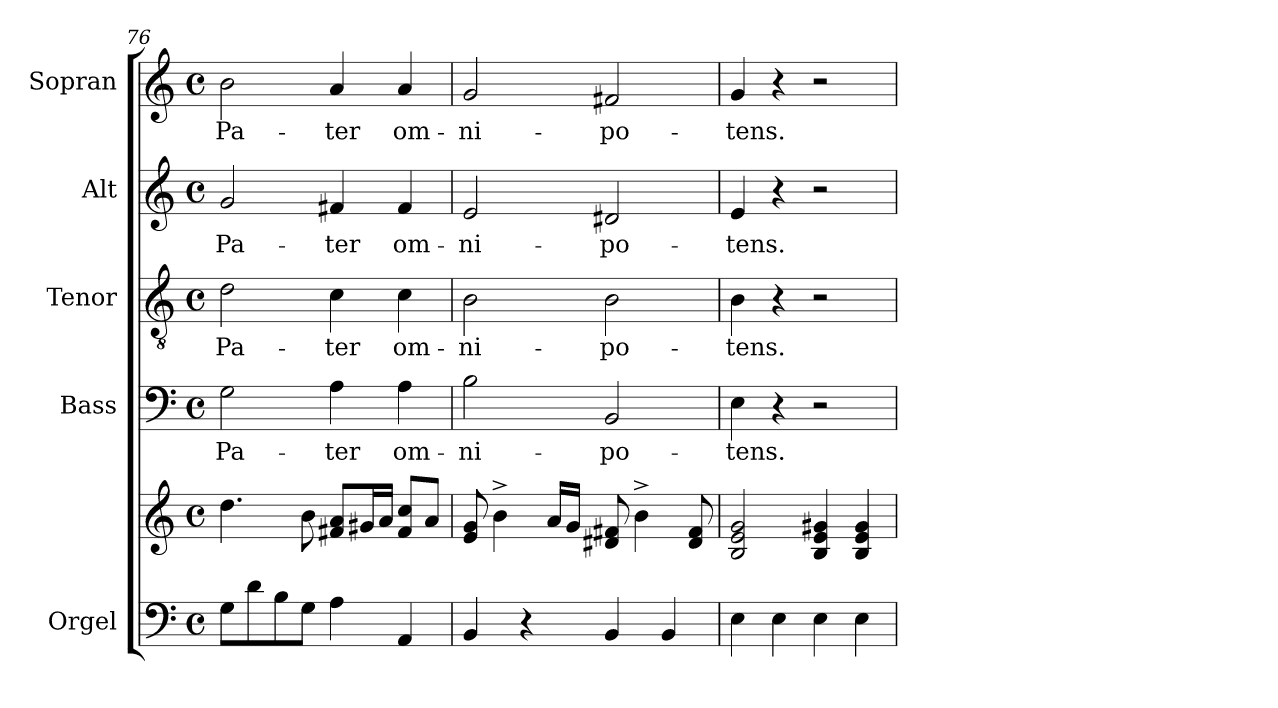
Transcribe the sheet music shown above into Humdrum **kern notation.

**kern	**kern	**kern	**text	**kern	**text	**kern	**text	**kern	**text
*part5	*part5	*part4	*part4	*part3	*part3	*part2	*part2	*part1	*part1
*staff6	*staff5	*staff4	*staff4	*staff3	*staff3	*staff2	*staff2	*staff1	*staff1
*I"Orgel	*	*I"Bass	*	*I"Tenor	*	*I"Alt	*	*I"Sopran	*
*I'Org.	*	*I'B.	*	*I'T.	*	*I'A.	*	*I'S.	*
*clefF4	*clefG2	*clefF4	*	*clefGv2	*	*clefG2	*	*clefG2	*
*k[]	*k[]	*k[]	*	*k[]	*	*k[]	*	*k[]	*
*C:	*C:	*C:	*	*C:	*	*C:	*	*C:	*
*M4/4	*M4/4	*M4/4	*	*M4/4	*	*M4/4	*	*M4/4	*
*met(c)	*met(c)	*met(c)	*	*met(c)	*	*met(c)	*	*met(c)	*
=76	=76	=76	=76	=76	=76	=76	=76	=76	=76
!	!	!	!LO:LY:b	!	!LO:LY:b	!	!LO:LY:b	!	!LO:LY:b
8G\L	4.dd\	2G\	Pa-	2d\	Pa-	2g/	Pa-	2b\	Pa-
8d\	.	.	.	.	.	.	.	.	.
8B\	.	.	.	.	.	.	.	.	.
8G\J	8b\	.	.	.	.	.	.	.	.
!	!	!	!LO:LY:b	!	!LO:LY:b	!	!LO:LY:b	!	!LO:LY:b
4A\	8f#X/ 8a/L	4A\	-ter	4c\	-ter	4f#X/	-ter	4a/	-ter
.	16g#X/L	.	.	.	.	.	.	.	.
.	16a/JJ	.	.	.	.	.	.	.	.
!	!	!	!LO:LY:b	!	!LO:LY:b	!	!LO:LY:b	!	!LO:LY:b
4AA/	8f#/ 8cc/L	4A\	om-	4c\	om-	4f#/	om-	4a/	om-
.	8a/J	.	.	.	.	.	.	.	.
=77	=77	=77	=77	=77	=77	=77	=77	=77	=77
!	!	!	!LO:LY:b	!	!LO:LY:b	!	!LO:LY:b	!	!LO:LY:b
4BB/	8e/ 8g/	2B\	-ni-	2B\	-ni-	2e/	-ni-	2g/	-ni-
.	4b^>\	.	.	.	.	.	.	.	.
4r	.	.	.	.	.	.	.	.	.
.	16a/LL	.	.	.	.	.	.	.	.
.	16g/JJ	.	.	.	.	.	.	.	.
!	!	!	!LO:LY:b	!	!LO:LY:b	!	!LO:LY:b	!	!LO:LY:b
4BB/	8d#X/ 8f#X/	2BB/	-po-	2B\	-po-	2d#X/	-po-	2f#X/	-po-
.	4b^>\	.	.	.	.	.	.	.	.
4BB/	.	.	.	.	.	.	.	.	.
.	8d#/ 8f#/	.	.	.	.	.	.	.	.
=78	=78	=78	=78	=78	=78	=78	=78	=78	=78
!	!	!	!LO:LY:b	!	!LO:LY:b	!	!LO:LY:b	!	!LO:LY:b
4E\	2B/ 2e/ 2g/	4E\	-tens.	4B\	-tens.	4e/	-tens.	4g/	-tens.
4E\	.	4r	.	4r	.	4r	.	4r	.
4E\	4B/ 4e/ 4g#X/	2r	.	2r	.	2r	.	2r	.
4E\	4B/ 4e/ 4g#/	.	.	.	.	.	.	.	.
=	=	=	=	=	=	=	=	=	=
*-	*-	*-	*-	*-	*-	*-	*-	*-	*-
